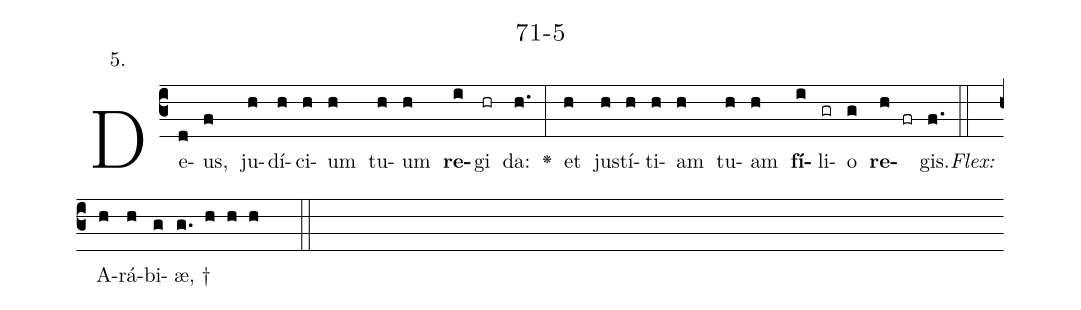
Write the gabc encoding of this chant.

name: 71-5;
annotation: 5.;
%%
(c3)De(d)us,(f) ju(h)dí(h)ci(h)um(h) tu(h)um(h) <b>re</b>(i)gi(hr) da:(h.) <v>\greheightstar</v>(:) et(h) jus(h)tí(h)ti(h)am(h) tu(h)am(h) <b>fí</b>(i)li(gr)o(g) <b>re</b>(h fr)gis.(f.) (::)
<i>Flex:</i>()  A(h)rá(h)bi(g)æ, †(g. h h h  ::)

%E(h) u(h) o(i) u(g) a(h) e.(f.) (::)
